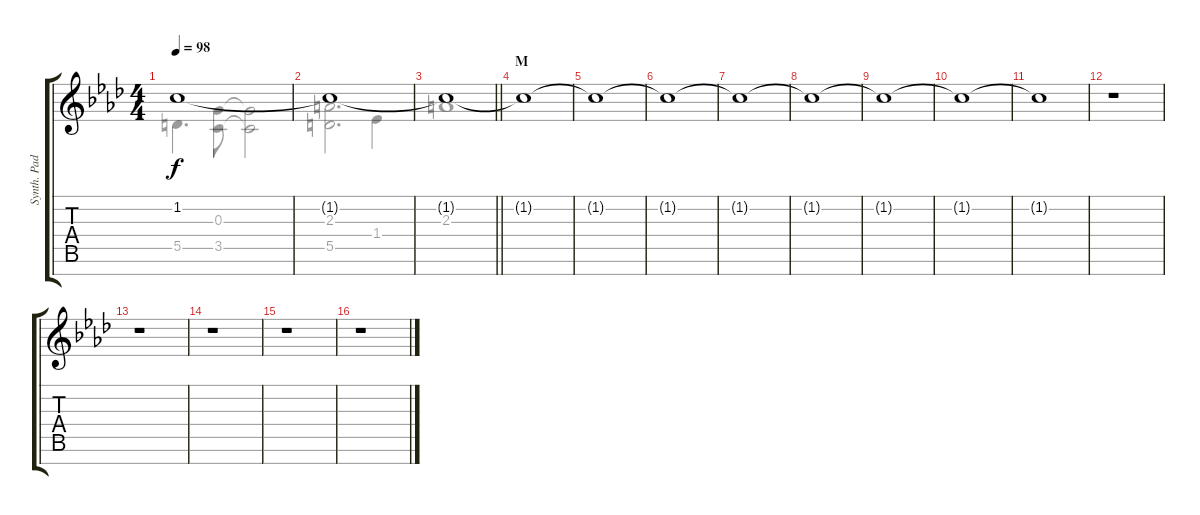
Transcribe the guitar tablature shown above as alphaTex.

\track ("Synth. Pad II" "Synth. Pad") {instrument fx5brightness}
\staff {score tabs}
\tuning (E5 B4 G4 D4 A3 E3 B2) {hide}
\voice
\ts (4 4)
\tempo 98
\clef g2
\ks ab
1.2{t}.1{dy f} |
1.2{t}.1 |
\barLineRight lightlight
1.2{t}.1 |
\section ("" "M")
1.2{t}.1 |
1.2{t}.1 |
1.2{t}.1 |
1.2{t}.1 |
1.2{t}.1 |
1.2{t}.1 |
1.2{t}.1 |
1.2{t}.1 |
r.1 |
r.1 |
r.1 |
r.1 |
r.1
\voice
\clef g2
\ottava regular
\simile none
\ks ab
5.5.4{d dy f} (0.3 3.5).8 (0.3{t} 3.5{t}).2 |
(2.3 5.5).2{d} 1.4.4 |
\barLineRight lightlight
2.3.1 |
|
|
|
|
|
|
|
|
|
|
|
|
